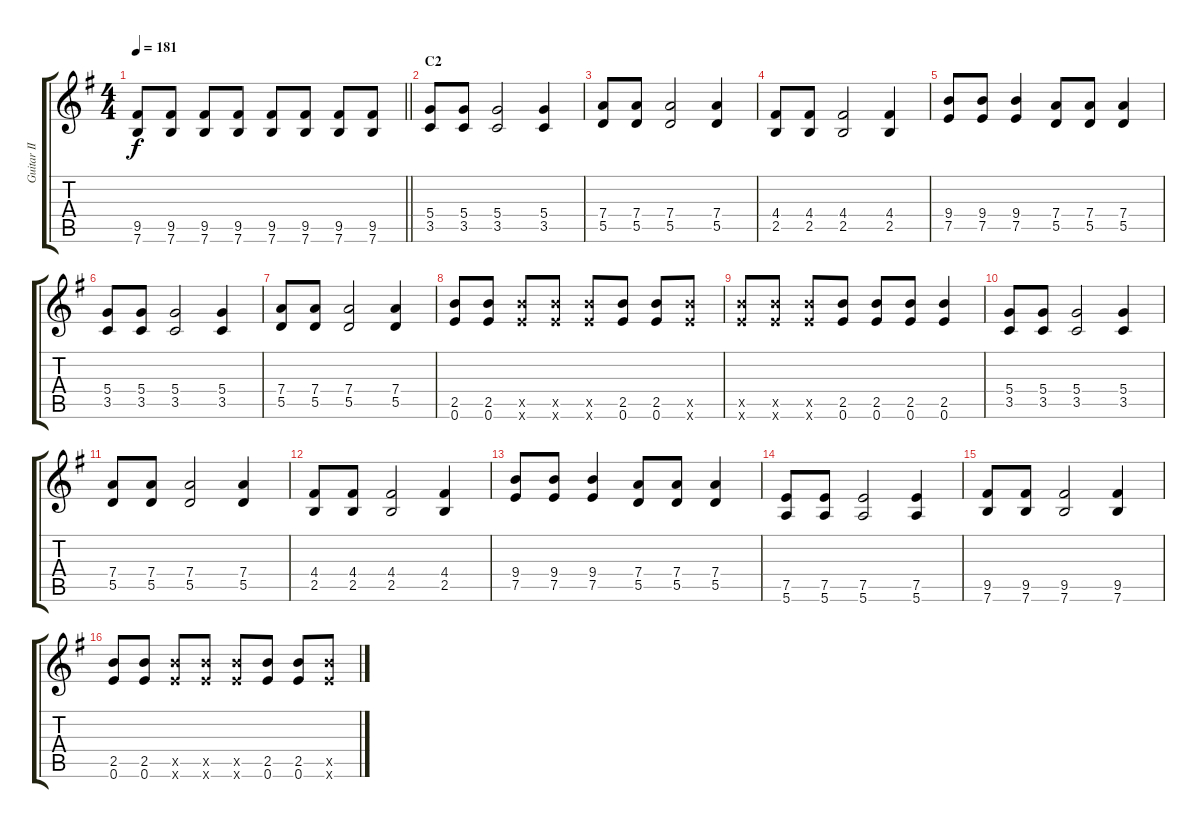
\track ("Guitar II" "Guitar II") {instrument distortionguitar}
\staff {score tabs}
\tuning (E4 B3 G3 D3 A2 E2) {hide}
\ts (4 4)
\tempo 181
\clef g2
\barLineRight lightlight
\ks g
(9.5 7.6).8{dy f} (9.5 7.6).8 (9.5 7.6).8 (9.5 7.6).8 (9.5 7.6).8 (9.5 7.6).8 (9.5 7.6).8 (9.5 7.6).8 |
\section ("" "C2")
(5.4 3.5).8 (5.4 3.5).8 (5.4 3.5).2 (5.4 3.5).4 |
(7.4 5.5).8 (7.4 5.5).8 (7.4 5.5).2 (7.4 5.5).4 |
(4.4 2.5).8 (4.4 2.5).8 (4.4 2.5).2 (4.4 2.5).4 |
(9.4 7.5).8 (9.4 7.5).8 (9.4 7.5).4 (7.4 5.5).8 (7.4 5.5).8 (7.4 5.5).4 |
(5.4 3.5).8 (5.4 3.5).8 (5.4 3.5).2 (5.4 3.5).4 |
(7.4 5.5).8 (7.4 5.5).8 (7.4 5.5).2 (7.4 5.5).4 |
(2.5 0.6).8{ot 8vb} (2.5 0.6).8{ot 8vb} (2.5{x} 0.6{x}).8{ot 8vb} (2.5{x} 0.6{x}).8{ot 8vb} (2.5{x} 0.6{x}).8{ot 8vb} (2.5 0.6).8{ot 8vb} (2.5 0.6).8{ot 8vb} (2.5{x} 0.6{x}).8{ot 8vb} |
(2.5{x} 0.6{x}).8{ot 8vb} (2.5{x} 0.6{x}).8{ot 8vb} (2.5{x} 0.6{x}).8{ot 8vb} (2.5 0.6).8{ot 8vb} (2.5 0.6).8{ot 8vb} (2.5 0.6).8{ot 8vb} (2.5 0.6).4{ot 8vb} |
(5.4 3.5).8 (5.4 3.5).8 (5.4 3.5).2 (5.4 3.5).4 |
(7.4 5.5).8 (7.4 5.5).8 (7.4 5.5).2 (7.4 5.5).4 |
(4.4 2.5).8 (4.4 2.5).8 (4.4 2.5).2 (4.4 2.5).4 |
(9.4 7.5).8 (9.4 7.5).8 (9.4 7.5).4 (7.4 5.5).8 (7.4 5.5).8 (7.4 5.5).4 |
(7.5 5.6).8 (7.5 5.6).8 (7.5 5.6).2 (7.5 5.6).4 |
(9.5 7.6).8 (9.5 7.6).8 (9.5 7.6).2 (9.5 7.6).4 |
(2.5 0.6).8{ot 8vb} (2.5 0.6).8{ot 8vb} (2.5{x} 0.6{x}).8{ot 8vb} (2.5{x} 0.6{x}).8{ot 8vb} (2.5{x} 0.6{x}).8{ot 8vb} (2.5 0.6).8{ot 8vb} (2.5 0.6).8{ot 8vb} (2.5{x} 0.6{x}).8{ot 8vb}
